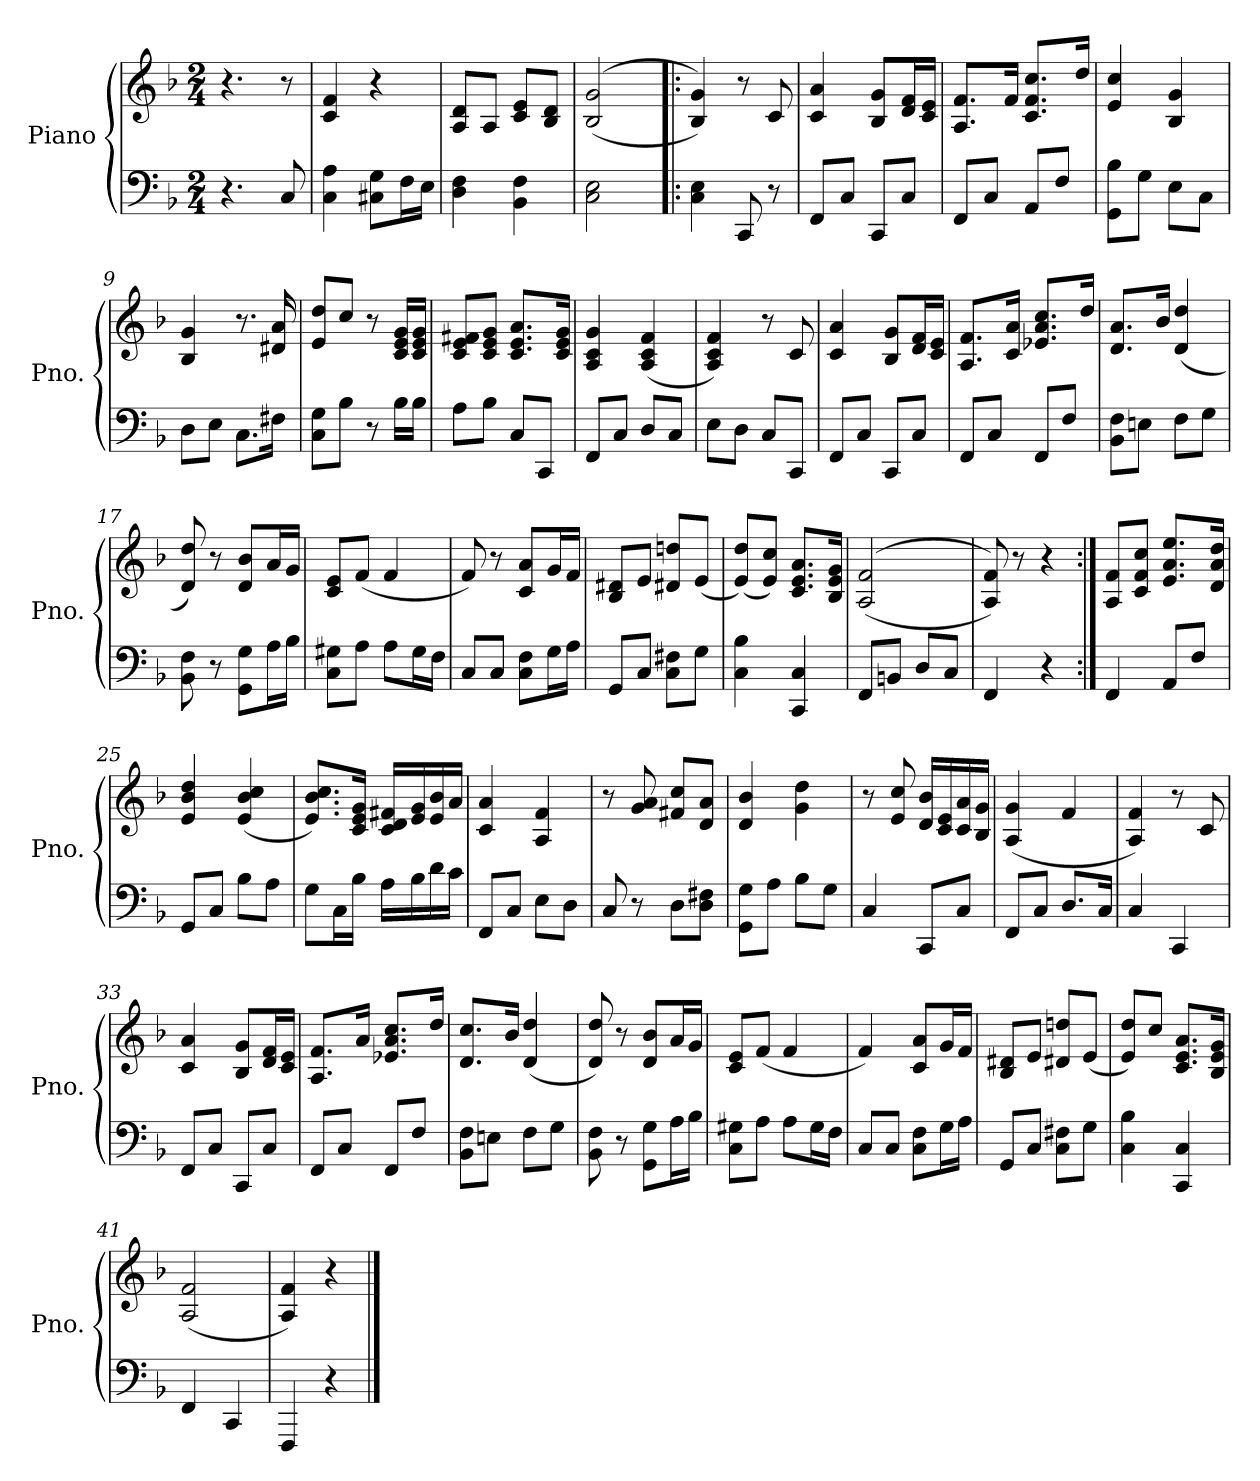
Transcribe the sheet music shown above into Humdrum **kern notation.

**kern	**kern
*part1	*part1
*staff2	*staff1
*I"Piano	*
*I'Pno.	*
*clefF4	*clefG2
*k[b-]	*k[b-]
*M2/4	*M2/4
*MM40	*MM40
=1	=1
4.r	4.r
8C/	8r
=2	=2
4C\ 4A\	4c/ 4f/
8C#X\ 8G\L	4r
16F\L	.
16E\JJ	.
=3	=3
4D\ 4F\	8A/ 8d/L
.	8A/J
4BB-\ 4F\	8c/ 8e/L
.	8B-/ 8d/J
=4	=4
2C\ 2E\	((2B-/ 2g/
=5!|:	=5!|:
4C\ 4E\	4B-/ 4g/))
8CC/	8r
8r	8c/
=6	=6
8FF/L	4c/ 4a/
8C/J	.
8CC/L	8B-/ 8g/L
8C/J	16d/ 16f/L
.	16c/ 16e/JJ
=7	=7
8FF/L	8.A/ 8.f/L
8C/J	.
.	16f/Jk
8AA/L	8.c/ 8.f/ 8.cc/L
8F/J	.
.	16dd/Jk
=8	=8
8GG\ 8B-\L	4e/ 4cc/
8G\J	.
8E\L	4B-/ 4g/
8C\J	.
!!LO:LB:g=z
=9	=9
8D\L	4B-/ 4g/
8E\J	.
8.C\L	8.r
16F#X\Jk	16d#X/ 16a/
=10	=10
8C\ 8G\L	8e/ 8dd/L
8B-\J	8cc/J
8r	8r
16B-\LL	16c/ 16e/ 16g/LL
16B-\JJ	16c/ 16e/ 16g/JJ
=11	=11
8A\L	8c/ 8e/ 8f#X/L
8B-\J	8c/ 8e/ 8g/J
8C/L	8.c/ 8.e/ 8.a/L
8CC/J	.
.	16c/ 16e/ 16g/Jk
=12	=12
8FF/L	4A/ 4c/ 4g/
8C/J	.
8D/L	(4A/ 4c/ 4f/
8C/J	.
=13	=13
8E\L	4A/ 4c/ 4f/)
8D\J	.
8C/L	8r
8CC/J	8c/
=14	=14
8FF/L	4c/ 4a/
8C/J	.
8CC/L	8B-/ 8g/L
8C/J	16d/ 16f/L
.	16c/ 16e/JJ
=15	=15
8FF/L	8.A/ 8.f/L
8C/J	.
.	16c/ 16a/Jk
8FF/L	8.e-X/ 8.a/ 8.cc/L
8F/J	.
.	16dd/Jk
!!LO:LB:g=z
=16	=16
8BB-\ 8F\L	8.d/ 8.a/L
8En\J	.
.	16b-/Jk
8F\L	(4d/ 4dd/
8G\J	.
=17	=17
8BB-\ 8F\	8d/ 8dd/)
8r	8r
8GG\ 8G\L	8d/ 8b-/L
16A\L	16a/L
16B-\JJ	16g/JJ
=18	=18
8C\ 8G#X\L	8c/ 8e/L
8A\J	(8f/J
8A\L	4f/
16G#\L	.
16F\JJ	.
=19	=19
8C/L	8f/)
8C/J	8r
8C\ 8F\L	8c/ 8a/L
16G\L	16g/L
16A\JJ	16f/JJ
=20	=20
8GG/L	8B-/ 8d#X/L
8C/J	8e/J
8C\ 8F#X\L	8d#X/ 8ddn/L
8G\J	(8e/J
=21	=21
4C\ 4B-\	(8e/ 8dd/L)
.	8e/ 8cc/J)
4CC/ 4C/	8.c/ 8.e/ 8.a/L
.	16B-/ 16e/ 16g/Jk
=22	=22
8FF/L	((2A/ 2f/
8BBn/J	.
8D/L	.
8C/J	.
=23	=23
4FF/	8A/ 8f/))
.	8r
4r	4r
!!LO:LB:g=z
=24:|!	=24:|!
4FF/	8A/ 8f/L
.	8c/ 8f/ 8cc/J
8AA/L	8.e/ 8.a/ 8.ee/L
8F/J	.
.	16d/ 16a/ 16dd/Jk
=25	=25
8GG/L	4e/ 4b-/ 4dd/
8C/J	.
8B-\L	(4e/ 4b-/ 4cc/
8A\J	.
=26	=26
8G\L	8.e/ 8.b-/ 8.cc/L)
16C\L	.
16B-\JJ	16c/ 16e/ 16g/Jk
16A\LL	16c/ 16d/ 16f#X/LL
16B-\	16e/ 16g/
16d\	16e/ 16b-/
16c\JJ	16a/JJ
=27	=27
8FF/L	4c/ 4a/
8C/J	.
8E\L	4A/ 4f/
8D\J	.
=28	=28
8C/	8r
8r	8g/ 8a/
8D\L	8f#X/ 8cc/L
8D\ 8F#X\J	8d/ 8a/J
=29	=29
8GG\ 8G\L	4d/ 4b-/
8A\J	.
8B-\L	4g\ 4dd\
8G\J	.
=30	=30
4C/	8r
.	8e/ 8cc/
8CC/L	16d/ 16b-/LL
.	16c/ 16e/
8C/J	16c/ 16a/
.	16B-/ 16g/JJ
!!LO:LB:g=z
=31	=31
8FF/L	(4A/ 4g/
8C/J	.
8.D/L	4f/
16C/Jk	.
=32	=32
4C/	4A/ 4f/)
4CC/	8r
.	8c/
=33	=33
8FF/L	4c/ 4a/
8C/J	.
8CC/L	8B-/ 8g/L
8C/J	16d/ 16f/L
.	16c/ 16e/JJ
=34	=34
8FF/L	8.A/ 8.f/L
8C/J	.
.	16a/Jk
8FF/L	8.e-X/ 8.a/ 8.cc/L
8F/J	.
.	16dd/Jk
=35	=35
8BB-\ 8F\L	8.d/ 8.cc/L
8En\J	.
.	16b-/Jk
8F\L	(4d/ 4dd/
8G\J	.
=36	=36
8BB-\ 8F\	8d/ 8dd/)
8r	8r
8GG\ 8G\L	8d/ 8b-/L
16A\L	16a/L
16B-\JJ	16g/JJ
=37	=37
8C\ 8G#X\L	8c/ 8e/L
8A\J	(8f/J
8A\L	4f/
16G#\L	.
16F\JJ	.
=38	=38
8C/L	4f/)
8C/J	.
8C\ 8F\L	8c/ 8a/L
16G\L	16g/L
16A\JJ	16f/JJ
!!LO:PB:g=z
=39	=39
8GG/L	8B-/ 8d#X/L
8C/J	8e/J
8C\ 8F#X\L	8d#X/ 8ddn/L
8G\J	(8e/J
=40	=40
4C\ 4B-\	8e/ 8dd/L)
.	8cc/J
4CC/ 4C/	8.c/ 8.e/ 8.a/L
.	16B-/ 16e/ 16g/Jk
=41	=41
4FF/	(2A/ 2f/
4CC/	.
=42	=42
4FFF/	4A/ 4f/)
4r	4r
==	==
*-	*-
